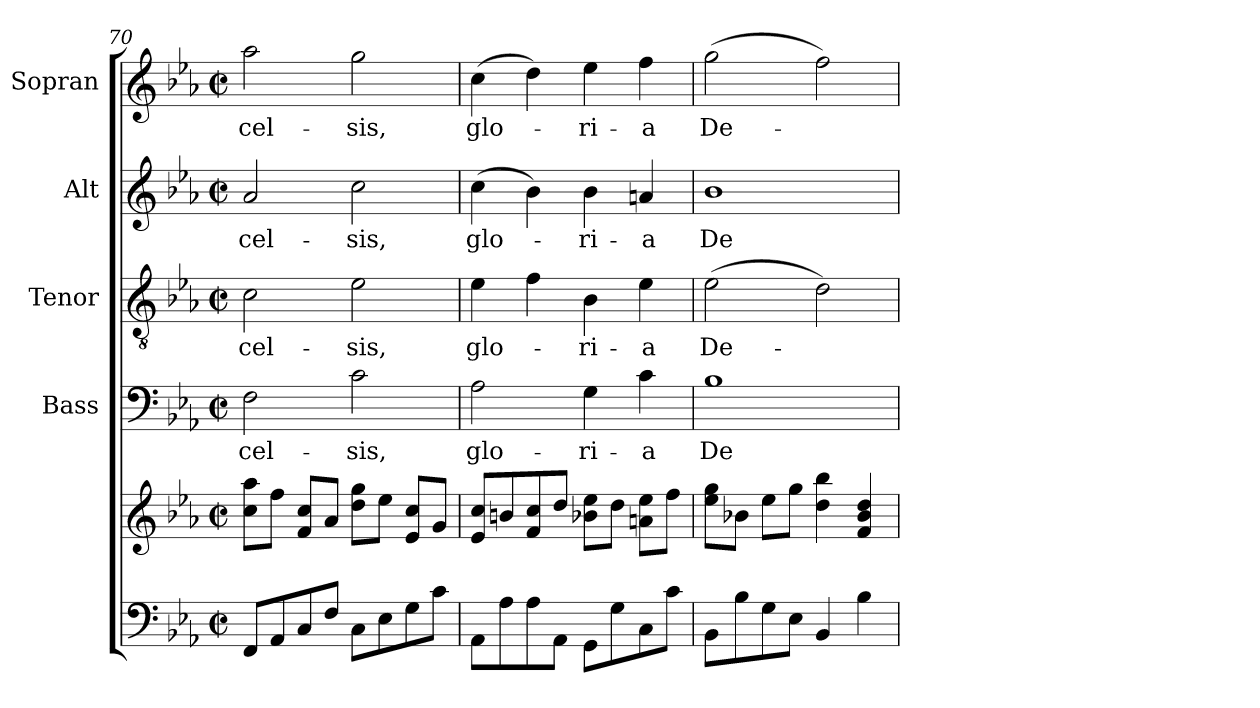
**kern	**kern	**kern	**text	**kern	**text	**kern	**text	**kern	**text
*part5	*part5	*part4	*part4	*part3	*part3	*part2	*part2	*part1	*part1
*staff6	*staff5	*staff4	*staff4	*staff3	*staff3	*staff2	*staff2	*staff1	*staff1
*	*	*I"Bass	*	*I"Tenor	*	*I"Alt	*	*I"Sopran	*
*	*	*I'B.	*	*I'T.	*	*I'A.	*	*I'S.	*
*clefF4	*clefG2	*clefF4	*	*clefGv2	*	*clefG2	*	*clefG2	*
*k[b-e-a-]	*k[b-e-a-]	*k[b-e-a-]	*	*k[b-e-a-]	*	*k[b-e-a-]	*	*k[b-e-a-]	*
*E-:	*E-:	*E-:	*	*E-:	*	*E-:	*	*E-:	*
*M2/2	*M2/2	*M2/2	*	*M2/2	*	*M2/2	*	*M2/2	*
*met(c|)	*met(c|)	*met(c|)	*	*met(c|)	*	*met(c|)	*	*met(c|)	*
=70	=70	=70	=70	=70	=70	=70	=70	=70	=70
!	!	!	!LO:LY:b	!	!LO:LY:b	!	!LO:LY:b	!	!LO:LY:b
8FF/L	8cc\ 8aa-\L	2F\	-cel-	2c\	-cel-	2a-/	-cel-	2aa-\	-cel-
8AA-/	8ff\J	.	.	.	.	.	.	.	.
8C/	8f/ 8cc/L	.	.	.	.	.	.	.	.
8F/J	8a-/J	.	.	.	.	.	.	.	.
!	!	!	!LO:LY:b	!	!LO:LY:b	!	!LO:LY:b	!	!LO:LY:b
8C\L	8dd\ 8gg\L	2c\	-sis,	2e-\	-sis,	2cc\	-sis,	2gg\	-sis,
8E-\	8ee-\J	.	.	.	.	.	.	.	.
8G\	8e-/ 8cc/L	.	.	.	.	.	.	.	.
8c\J	8g/J	.	.	.	.	.	.	.	.
=71	=71	=71	=71	=71	=71	=71	=71	=71	=71
!	!	!	!LO:LY:b	!	!LO:LY:b	!	!LO:LY:b	!	!LO:LY:b
8AA-\L	8e-/ 8cc/L	2A-\	glo-	4e-\	glo-	(>4cc\	glo-	(>4cc\	glo-
8A-\	8bn/	.	.	.	.	.	.	.	.
8A-\	8f/ 8cc/	.	.	4f\	.	4b-\)	.	4dd\)	.
8AA-\J	8dd/J	.	.	.	.	.	.	.	.
!	!	!	!LO:LY:b	!	!LO:LY:b	!	!LO:LY:b	!	!LO:LY:b
8GG\L	8b-X\ 8ee-\L	4G\	-ri-	4B-\	-ri-	4b-\	-ri-	4ee-\	-ri-
8G\	8dd\J	.	.	.	.	.	.	.	.
!	!	!	!LO:LY:b	!	!LO:LY:b	!	!LO:LY:b	!	!LO:LY:b
8C\	8an\ 8ee-\L	4c\	-a	4e-\	-a	4an/	-a	4ff\	-a
8c\J	8ff\J	.	.	.	.	.	.	.	.
!!LO:PB:g=z
=72	=72	=72	=72	=72	=72	=72	=72	=72	=72
!	!	!	!LO:LY:b	!	!LO:LY:b	!	!LO:LY:b	!	!LO:LY:b
8BB-\L	8ee-\ 8gg\L	1B-	De-	(>2e-\	De-	1b-	De-	(>2gg\	De-
8B-\	8b-X\J	.	.	.	.	.	.	.	.
8G\	8ee-\L	.	.	.	.	.	.	.	.
8E-\J	8gg\J	.	.	.	.	.	.	.	.
4BB-/	4dd\ 4bb-\	.	.	2d\)	.	.	.	2ff\)	.
4B-\	4f/ 4b-/ 4dd/	.	.	.	.	.	.	.	.
=	=	=	=	=	=	=	=	=	=
*-	*-	*-	*-	*-	*-	*-	*-	*-	*-
